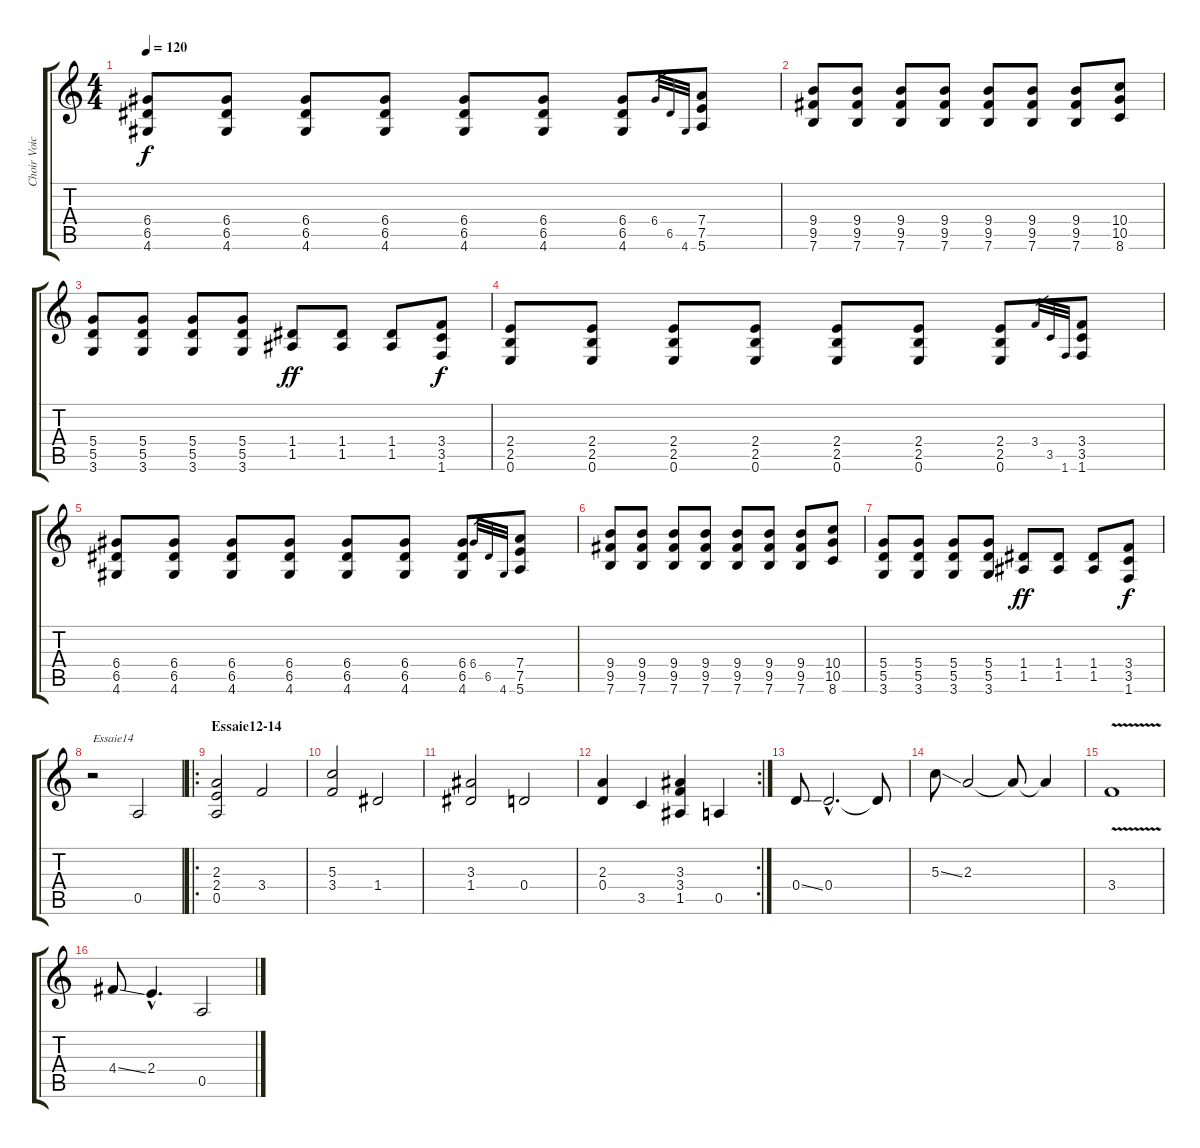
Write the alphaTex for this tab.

\track ("Choir Voice and Dist" "Choir Voic") {instrument distortionguitar}
\staff {score tabs}
\tuning (E4 B3 G3 D3 A2 E2) {hide}
\ts (4 4)
\tempo 120
\clef g2
\ks c
(6.4 6.5 4.6).8{dy f} (6.4 6.5 4.6).8 (6.4 6.5 4.6).8 (6.4 6.5 4.6).8 (6.4 6.5 4.6).8 (6.4 6.5 4.6).8 (6.4 6.5 4.6).8 6.4.32{gr} 6.5.32{gr} 4.6.32{gr} (7.4 7.5 5.6).8 |
(9.4 9.5 7.6).8 (9.4 9.5 7.6).8 (9.4 9.5 7.6).8 (9.4 9.5 7.6).8 (9.4 9.5 7.6).8 (9.4 9.5 7.6).8 (9.4 9.5 7.6).8 (10.4 10.5 8.6).8 |
(5.4 5.5 3.6).8 (5.4 5.5 3.6).8 (5.4 5.5 3.6).8 (5.4 5.5 3.6).8 (1.4 1.5).8{dy ff} (1.4 1.5).8 (1.4 1.5).8 (3.4 3.5 1.6).8{dy f} |
(2.4 2.5 0.6).8 (2.4 2.5 0.6).8 (2.4 2.5 0.6).8 (2.4 2.5 0.6).8 (2.4 2.5 0.6).8 (2.4 2.5 0.6).8 (2.4 2.5 0.6).8 3.4.32{gr} 3.5.32{gr} 1.6.32{gr} (3.4 3.5 1.6).8 |
(6.4 6.5 4.6).8 (6.4 6.5 4.6).8 (6.4 6.5 4.6).8 (6.4 6.5 4.6).8 (6.4 6.5 4.6).8 (6.4 6.5 4.6).8 (6.4 6.5 4.6).8 6.4.32{gr} 6.5.32{gr} 4.6.32{gr} (7.4 7.5 5.6).8 |
(9.4 9.5 7.6).8 (9.4 9.5 7.6).8 (9.4 9.5 7.6).8 (9.4 9.5 7.6).8 (9.4 9.5 7.6).8 (9.4 9.5 7.6).8 (9.4 9.5 7.6).8 (10.4 10.5 8.6).8 |
(5.4 5.5 3.6).8 (5.4 5.5 3.6).8 (5.4 5.5 3.6).8 (5.4 5.5 3.6).8 (1.4 1.5).8{dy ff} (1.4 1.5).8 (1.4 1.5).8 (3.4 3.5 1.6).8{dy f} |
r.2{txt "Essaie14"} 0.5.2 |
\ro
\section ("" "Essaie12-14")
(2.3 2.4 0.5).2 3.4.2 |
(5.3 3.4).2 1.4.2 |
(3.3 1.4).2 0.4.2 |
\rc 2
(2.3 0.4).4 3.5.4 (3.3 3.4 1.5).4 0.5.4 |
0.4{ss}.8{instrument choiraahs} 0.4{hac}.2{d} 0.4{t}.8 |
5.3{ss}.8 2.3.2 2.3{t}.8 2.3{t}.4 |
3.4{v}.1 |
4.4{ss}.8 2.4{hac}.4{d} 0.5.2
